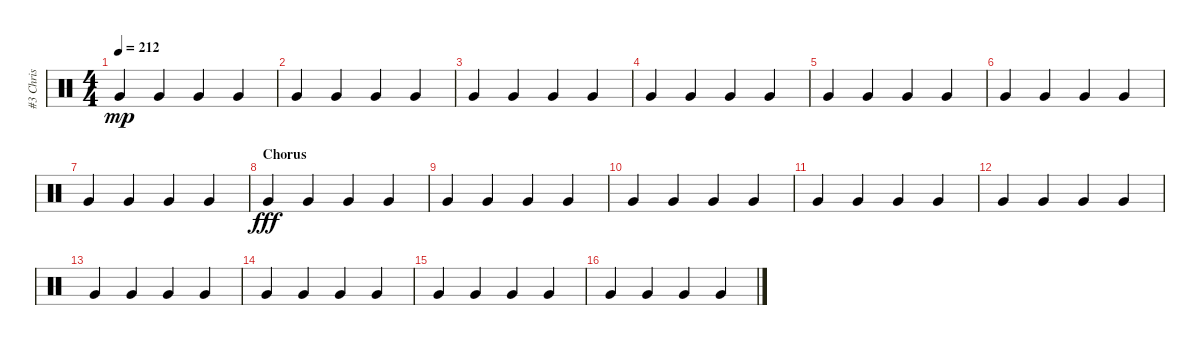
\track ("#3 Chris" "#3 Chris") {instrument percussion}
\staff {score}
\articulation defaults
\ts (4 4)
\tempo 212
\clef neutral
\ks c "Very Low Tom (hit)".4{dy mp} "Very Low Tom (hit)".4 "Very Low Tom (hit)".4 "Very Low Tom (hit)".4
|
"Very Low Tom (hit)".4 "Very Low Tom (hit)".4 "Very Low Tom (hit)".4 "Very Low Tom (hit)".4 |
"Very Low Tom (hit)".4 "Very Low Tom (hit)".4 "Very Low Tom (hit)".4 "Very Low Tom (hit)".4 |
"Very Low Tom (hit)".4 "Very Low Tom (hit)".4 "Very Low Tom (hit)".4 "Very Low Tom (hit)".4 |
"Very Low Tom (hit)".4 "Very Low Tom (hit)".4 "Very Low Tom (hit)".4 "Very Low Tom (hit)".4 |
"Very Low Tom (hit)".4 "Very Low Tom (hit)".4 "Very Low Tom (hit)".4 "Very Low Tom (hit)".4 |
"Very Low Tom (hit)".4 "Very Low Tom (hit)".4 "Very Low Tom (hit)".4 "Very Low Tom (hit)".4 |
\section ("" "Chorus")
"Very Low Tom (hit)".4{dy fff} "Very Low Tom (hit)".4 "Very Low Tom (hit)".4 "Very Low Tom (hit)".4 |
"Very Low Tom (hit)".4 "Very Low Tom (hit)".4 "Very Low Tom (hit)".4 "Very Low Tom (hit)".4 |
"Very Low Tom (hit)".4 "Very Low Tom (hit)".4 "Very Low Tom (hit)".4 "Very Low Tom (hit)".4 |
"Very Low Tom (hit)".4 "Very Low Tom (hit)".4 "Very Low Tom (hit)".4 "Very Low Tom (hit)".4 |
"Very Low Tom (hit)".4 "Very Low Tom (hit)".4 "Very Low Tom (hit)".4 "Very Low Tom (hit)".4 |
"Very Low Tom (hit)".4 "Very Low Tom (hit)".4 "Very Low Tom (hit)".4 "Very Low Tom (hit)".4 |
"Very Low Tom (hit)".4 "Very Low Tom (hit)".4 "Very Low Tom (hit)".4 "Very Low Tom (hit)".4 |
"Very Low Tom (hit)".4 "Very Low Tom (hit)".4 "Very Low Tom (hit)".4 "Very Low Tom (hit)".4 |
"Very Low Tom (hit)".4 "Very Low Tom (hit)".4 "Very Low Tom (hit)".4 "Very Low Tom (hit)".4
